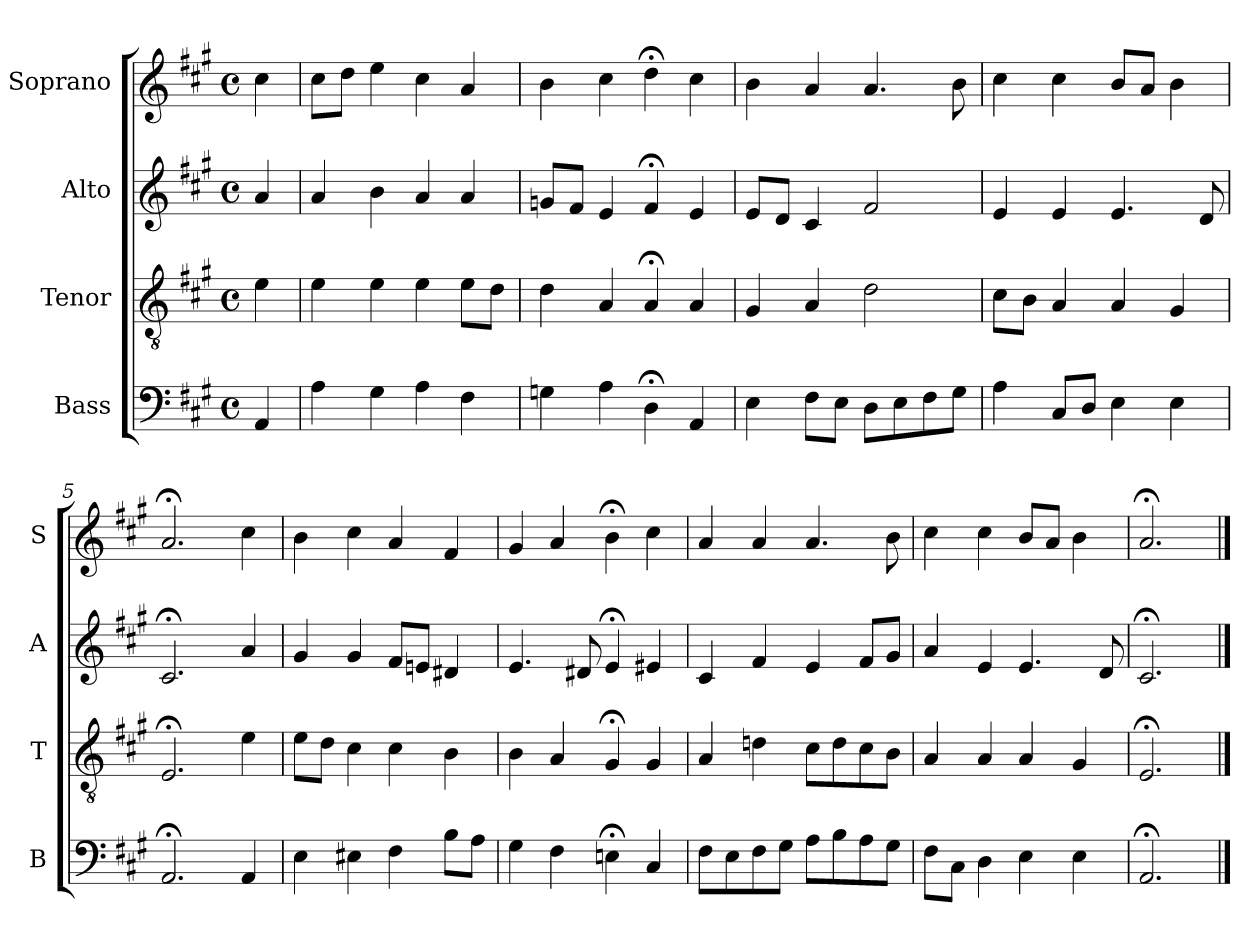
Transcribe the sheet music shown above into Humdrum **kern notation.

**kern	**kern	**kern	**kern
*part4	*part3	*part2	*part1
*staff4	*staff3	*staff2	*staff1
*I"Bass	*I"Tenor	*I"Alto	*I"Soprano
*I'B	*I'T	*I'A	*I'S
*clefF4	*clefGv2	*clefG2	*clefG2
*k[f#c#g#]	*k[f#c#g#]	*k[f#c#g#]	*k[f#c#g#]
*A:	*A:	*A:	*A:
*M4/4	*M4/4	*M4/4	*M4/4
*met(c)	*met(c)	*met(c)	*met(c)
*MM100	*MM100	*MM100	*MM100
=	=	=	=
4AA	4e	4a	4cc#
=1	=1	=1	=1
4A	4e	4a	8cc#L
.	.	.	8ddJ
4G#	4e	4b	4ee
4A	4e	4a	4cc#
4F#	8eL	4a	4a
.	8dJ	.	.
=2	=2	=2	=2
4Gn	4d	8gnL	4b
.	.	8f#J	.
4A	4A	4e	4cc#
4D;<	4A;<	4f#;<	4dd;<
4AA	4A	4e	4cc#
=3	=3	=3	=3
4E	4G#	8eL	4b
.	.	8dJ	.
8F#L	4A	4c#	4a
8EJ	.	.	.
8DL	2d	2f#	4.a
8E	.	.	.
8F#	.	.	.
8G#J	.	.	8b
=4	=4	=4	=4
4A	8c#L	4e	4cc#
.	8BJ	.	.
8C#L	4A	4e	4cc#
8DJ	.	.	.
4E	4A	4.e	8bL
.	.	.	8aJ
4E	4G#	.	4b
.	.	8d	.
=5	=5	=5	=5
2.AA;<	2.E;<	2.c#;<	2.a;<
4AA	4e	4a	4cc#
=6	=6	=6	=6
4E	8eL	4g#	4b
.	8dJ	.	.
4E#X	4c#	4g#	4cc#
4F#	4c#	8f#L	4a
.	.	8enJ	.
8BL	4B	4d#X	4f#
8AJ	.	.	.
=7	=7	=7	=7
4G#	4B	4.e	4g#
4F#	4A	.	4ai
.	.	8d#Xi	.
4En;<	4G#;<	4e;<i	4b;<i
4C#	4G#	4e#X	4cc#
=8	=8	=8	=8
8F#L	4A	4c#	4a
8E	.	.	.
8F#	4dn	4f#	4a
8G#J	.	.	.
8AL	8c#L	4e	4.a
8B	8d	.	.
8A	8c#	8f#L	.
8G#J	8BJ	8g#J	8b
=9	=9	=9	=9
8F#L	4A	4a	4cc#
8C#J	.	.	.
4D	4A	4e	4cc#
4E	4A	4.e	8bL
.	.	.	8aJ
4E	4G#	.	4b
.	.	8d	.
=10	=10	=10	=10
2.AA;<	2.E;<	2.c#;<	2.a;<
==	==	==	==
*-	*-	*-	*-
